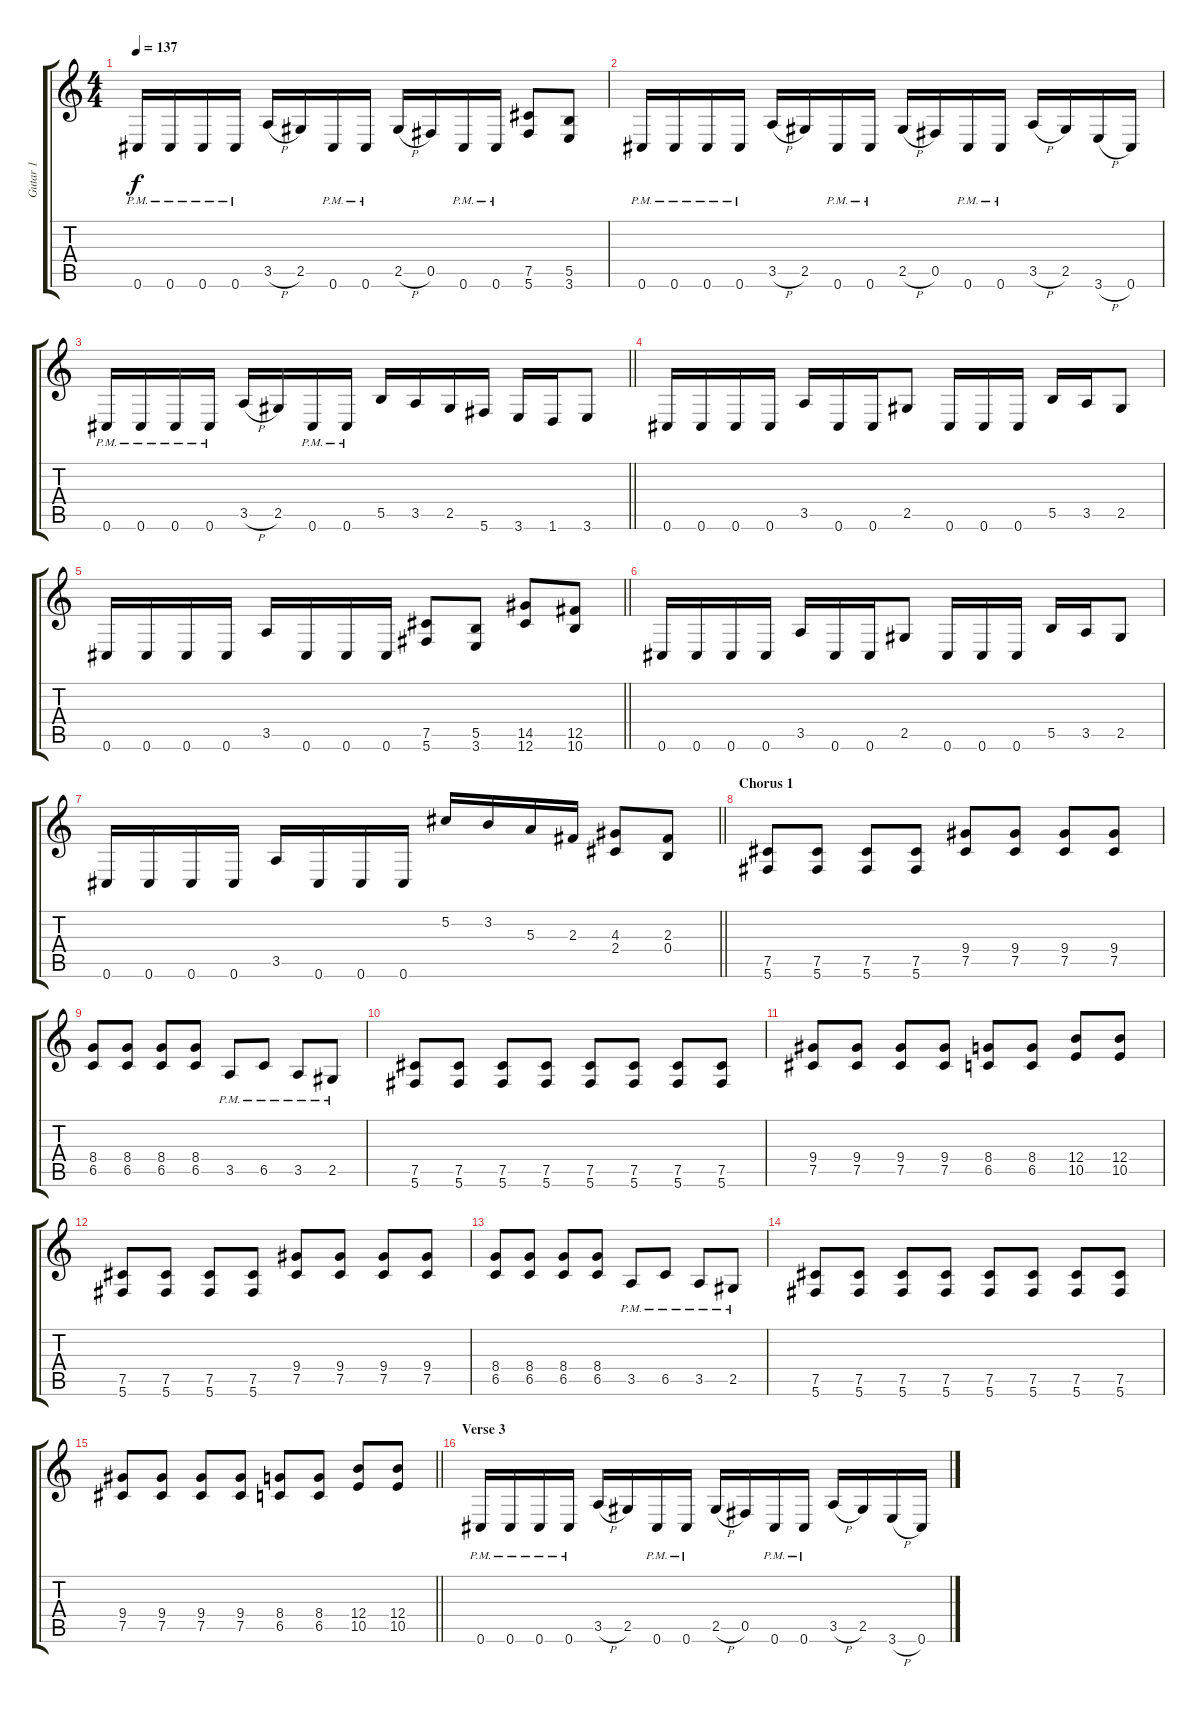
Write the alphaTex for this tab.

\track ("Gutar 1" "Gutar 1") {instrument overdrivenguitar}
\staff {score tabs}
\tuning (Db4 Ab3 E3 B2 Gb2 Db2) {hide}
\ts (4 4)
\tempo 137
\clef g2
\ks c
0.6{pm}.16{dy f} 0.6{pm}.16 0.6{pm}.16 0.6{pm}.16 3.5{h}.16 2.5.16 0.6{pm}.16 0.6{pm}.16 2.5{h}.16 0.5.16 0.6{pm}.16 0.6{pm}.16 (7.5 5.6).8 (5.5 3.6).8 |
0.6{pm}.16 0.6{pm}.16 0.6{pm}.16 0.6{pm}.16 3.5{h}.16 2.5.16 0.6{pm}.16 0.6{pm}.16 2.5{h}.16 0.5.16 0.6{pm}.16 0.6{pm}.16 3.5{h}.16 2.5.16 3.6{h}.16 0.6.16 |
\barLineRight lightlight
0.6{pm}.16 0.6{pm}.16 0.6{pm}.16 0.6{pm}.16 3.5{h}.16 2.5.16 0.6{pm}.16 0.6{pm}.16 5.5.16 3.5.16 2.5.16 5.6.16 3.6.16 1.6.16 3.6.8 |
0.6.16 0.6.16 0.6.16 0.6.16 3.5.16 0.6.16 0.6.16 2.5.8 0.6.16 0.6.16 0.6.16 5.5.16 3.5.16 2.5.8 |
\barLineRight lightlight
0.6.16 0.6.16 0.6.16 0.6.16 3.5.16 0.6.16 0.6.16 0.6.16 (7.5 5.6).8 (5.5 3.6).8 (14.5 12.6).8 (12.5 10.6).8 |
0.6.16 0.6.16 0.6.16 0.6.16 3.5.16 0.6.16 0.6.16 2.5.8 0.6.16 0.6.16 0.6.16 5.5.16 3.5.16 2.5.8 |
\barLineRight lightlight
0.6.16 0.6.16 0.6.16 0.6.16 3.5.16 0.6.16 0.6.16 0.6.16 5.2.16 3.2.16 5.3.16 2.3.16 (4.3 2.4).8 (2.3 0.4).8 |
\section ("" "Chorus 1")
(7.5 5.6).8 (7.5 5.6).8 (7.5 5.6).8 (7.5 5.6).8 (9.4 7.5).8 (9.4 7.5).8 (9.4 7.5).8 (9.4 7.5).8 |
(8.4 6.5).8 (8.4 6.5).8 (8.4 6.5).8 (8.4 6.5).8 3.5{pm}.8 6.5{pm}.8 3.5{pm}.8 2.5{pm}.8 |
(7.5 5.6).8 (7.5 5.6).8 (7.5 5.6).8 (7.5 5.6).8 (7.5 5.6).8 (7.5 5.6).8 (7.5 5.6).8 (7.5 5.6).8 |
(9.4 7.5).8 (9.4 7.5).8 (9.4 7.5).8 (9.4 7.5).8 (8.4 6.5).8 (8.4 6.5).8 (12.4 10.5).8 (12.4 10.5).8 |
(7.5 5.6).8 (7.5 5.6).8 (7.5 5.6).8 (7.5 5.6).8 (9.4 7.5).8 (9.4 7.5).8 (9.4 7.5).8 (9.4 7.5).8 |
(8.4 6.5).8 (8.4 6.5).8 (8.4 6.5).8 (8.4 6.5).8 3.5{pm}.8 6.5{pm}.8 3.5{pm}.8 2.5{pm}.8 |
(7.5 5.6).8 (7.5 5.6).8 (7.5 5.6).8 (7.5 5.6).8 (7.5 5.6).8 (7.5 5.6).8 (7.5 5.6).8 (7.5 5.6).8 |
\barLineRight lightlight
(9.4 7.5).8 (9.4 7.5).8 (9.4 7.5).8 (9.4 7.5).8 (8.4 6.5).8 (8.4 6.5).8 (12.4 10.5).8 (12.4 10.5).8 |
\section ("" "Verse 3")
0.6{pm}.16 0.6{pm}.16 0.6{pm}.16 0.6{pm}.16 3.5{h}.16 2.5.16 0.6{pm}.16 0.6{pm}.16 2.5{h}.16 0.5.16 0.6{pm}.16 0.6{pm}.16 3.5{h}.16 2.5.16 3.6{h}.16 0.6.16
